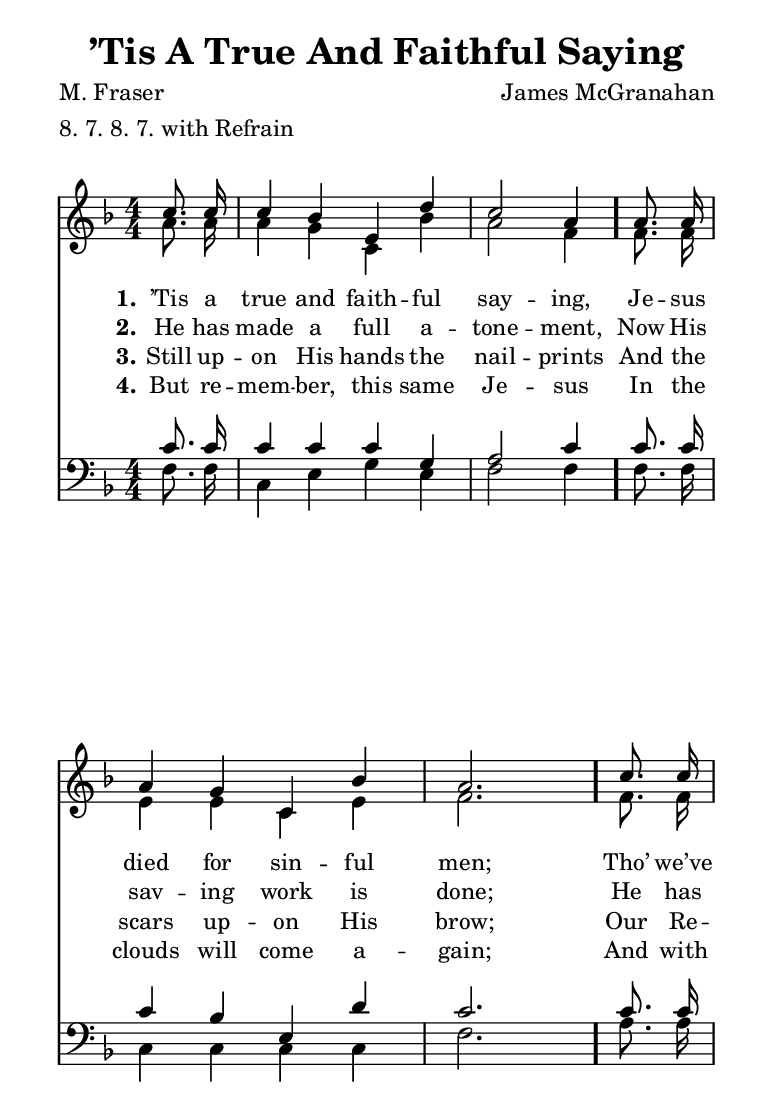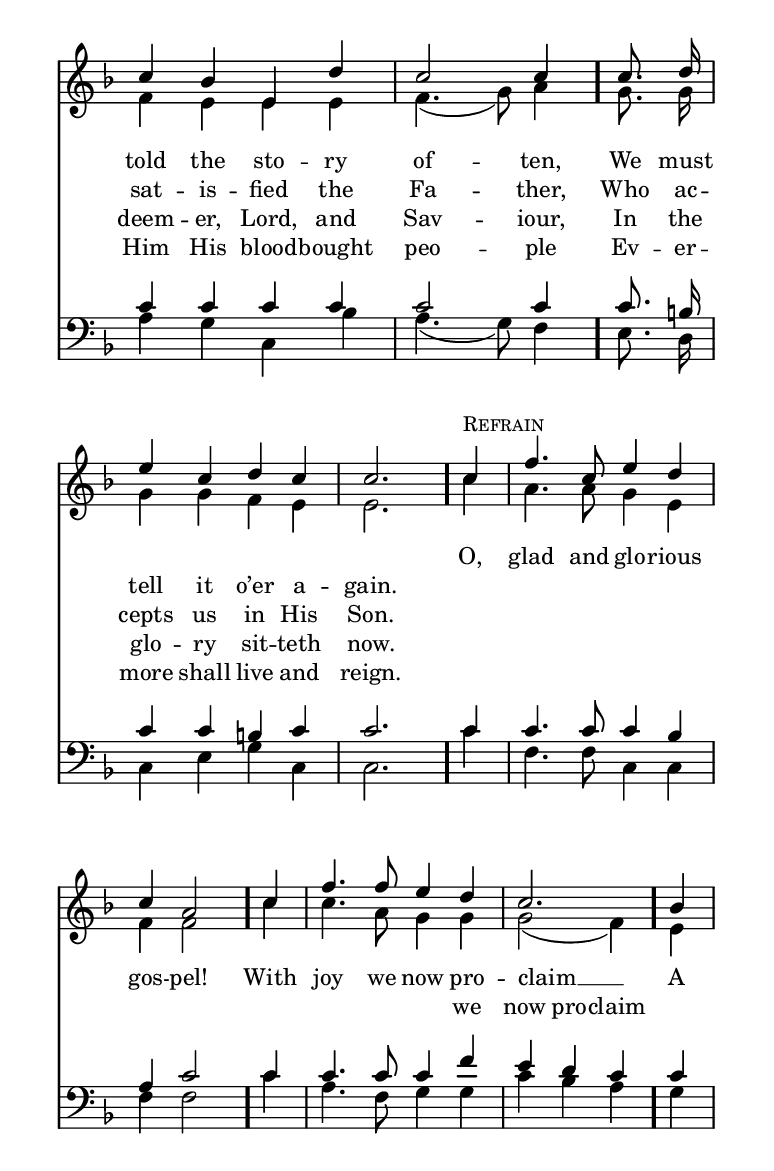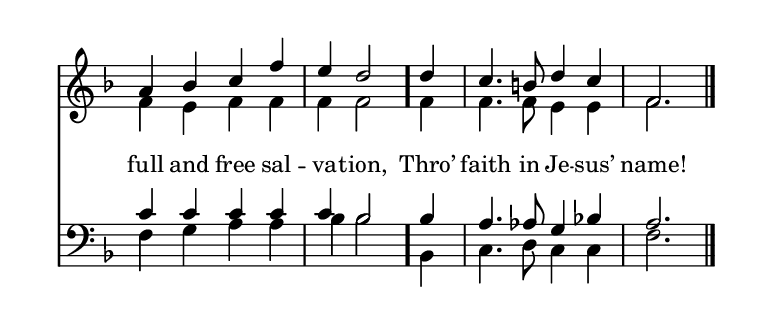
\include "common/global.ily"
\paper {
  \include "common/paper.ily"
  %ragged-bottom = ##t
  %ragged-last-bottom = ##t
  %systems-per-page = ##f
  %page-count = ##f
}

\header{
  hymnnumber = "129"
  title = "’Tis A True And Faithful Saying"
  tunename = ""
  meter = "8. 7. 8. 7. with Refrain"
  poet = "M. Fraser"
  composer = "James McGranahan"
  %copyright = ""
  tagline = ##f
}

% for fermata in MIDI
ta = { \tempo 4=80 }
tb = { \tempo 4=40 }

patternAA = { c8. c16 | c4 c4 c4 c4 | c2 c4 }
patternAB = { c8. c16 | c4 c4 c4 c4 | c2.   }
patternAC = { c8. c16 | c4 c4 c4 c4 | c4.( c8) c4 }

patternBA = { c4 | c4. c8 c4 c4 | c4 c2    }
patternBB = { c4 | c4. c8 c4 c4 | c2.      }
patternBC = { c4 | c4. c8 c4 c4 | c2( c4)  }
patternBD = { c4 | c4. c8 c4 c4 | c4 c4 c4 }

patternCA = { c4 | c4 c4 c4 c4 | c4 c2 }

global = {
  \include "common/overrides.ily"
  \override Staff.TimeSignature.style = #'numbered
  \time 4/4
  \override Score.MetronomeMark.transparent = ##t % hide all fermata changes too
  \ta
  \key f \major
  \partial 4
  \autoBeamOff
}

notesSoprano = {
\global
\relative c'' {

  \changePitch \patternAA { c c | c bes e, d' | c a }
  \changePitch \patternAB { a a | a g c, bes' | a }
  \changePitch \patternAA { c c | c bes e, d' | c c }
  \changePitch \patternAB { c d | e c d c | c }

  << s^\markup { \small \caps "Refrain" }
  \changePitch \patternBA { c | f c e d | c a } >>
  \changePitch \patternBB { c | f f e d | c }
  \changePitch \patternCA { bes | a bes c f | e d }
  \changePitch \patternBB { d | c b d c | f, }

  \bar "|."

}
}

notesAlto = {
\global
\relative e' {

  \changePitch \patternAA { a a | a g c, bes' | a f }
  \changePitch \patternAB { f f | e e c e | f }
  \changePitch \patternAC { f f | f e e e | f g a }
  \changePitch \patternAB { g g | g g f e | e }

  \changePitch \patternBA { c' | a a g e | f f }
  \changePitch \patternBC { c' | c a g g | g f }
  \changePitch \patternCA { e | f e f f | f f }
  \changePitch \patternBB { f | f f e e | f }

}
}

notesTenor = {
\global
\relative a {

  \changePitch \patternAA { c c | c c c g | a c }
  \changePitch \patternAB { c c | c bes e, d' | c }
  \changePitch \patternAA { c c | c c c c | c c }
  \changePitch \patternAB { c b | c c b c | c }

  \changePitch \patternBA { c | c c c bes | a c }
  \changePitch \patternBD { c | c c c f | e d c }
  \changePitch \patternCA { c | c c c c | c bes }
  \changePitch \patternBB { bes a aes g bes! | a }

}
}

notesBass = {
\global
\relative f {

  \changePitch \patternAA { f f | c e g e | f f }
  \changePitch \patternAB { f f | c c c c | f }
  \changePitch \patternAC { a a | a g c, bes' | a g f }
  \changePitch \patternAB { e d | c e g c, | c }

  \changePitch \patternBA { c' | f, f c c | f f }
  \changePitch \patternBD { c' a f g g | c bes a }
  \changePitch \patternCA { g | f g a a | bes bes }
  \changePitch \patternBB { bes, | c d c c | f }

}
}

Refrain = \lyricmode {

{ { \repeat unfold 30 { \skip 4 } } }
O, glad and glo -- rious gos -- pel! \bar "."
With joy we now pro -- claim __ \bar "."
A full and free sal -- va -- tion, \bar "."
Thro’ faith in Je -- sus’ name! \bar "."

}

wordsA = \lyricmode {
\set stanza = "1."

’Tis a true and faith -- ful say -- ing, \bar "."
Je -- sus died for sin -- ful men; \bar "."
Tho’ we’ve told the sto -- ry of -- ten, \bar "."
We must tell it o’er a -- gain. \bar "."

}

wordsB = \lyricmode {
\set stanza = "2."

He has made a full a -- tone -- ment,
Now His sav -- ing work is done;
He has sat -- is -- fied the Fa -- ther,
Who ac -- cepts us in His Son.

}

wordsC = \lyricmode {
\set stanza = "3."

Still up -- on His hands the nail -- prints
And the scars up -- on His brow;
Our Re -- deem -- er, Lord, and Sav -- iour,
In the glo -- ry sit -- teth now.

}

wordsD = \lyricmode {
\set stanza = "4."

But re -- mem -- ber, this same Je -- sus
In the clouds will come a -- gain;
And with Him His blood -- bought peo -- ple
Ev -- er -- more shall live and reign.

}

underWords = \lyricmode {

{ \repeat unfold 41 { \skip 4 } }
we now pro -- claim

}

\score {
  \context ChoirStaff <<
    \context Staff = upper <<
      \set ChoirStaff.systemStartDelimiter = #'SystemStartBar
      \context Voice  = sopranos { \voiceOne << \notesSoprano >> }
      \context Voice  = altos { \voiceTwo << \notesAlto >> }
      \context Lyrics = one   \lyricsto sopranos \wordsA
      \context Lyrics = two   \lyricsto sopranos \wordsB
      \context Lyrics = three \lyricsto sopranos \wordsC
      \context Lyrics = four  \lyricsto sopranos \wordsD
    >>
    \new Lyrics \with { alignBelowContext = upper } \lyricsto altos \Refrain
    \context Staff = men <<
      \clef bass
      \context Voice  = tenors { \voiceOne << \notesTenor >> }
      \context Voice  = basses { \voiceTwo << \notesBass >> }
    >>
    \context Lyrics = three \lyricsto tenors \underWords
  >>
  \layout {
    \include "common/layout.ily"
  }
  \midi{
    \include "common/midi.ily"
  }
}

\version "2.19.49"  % necessary for upgrading to future LilyPond versions.

% vi:set et ts=2 sw=2 ai nocindent syntax=lilypond:
